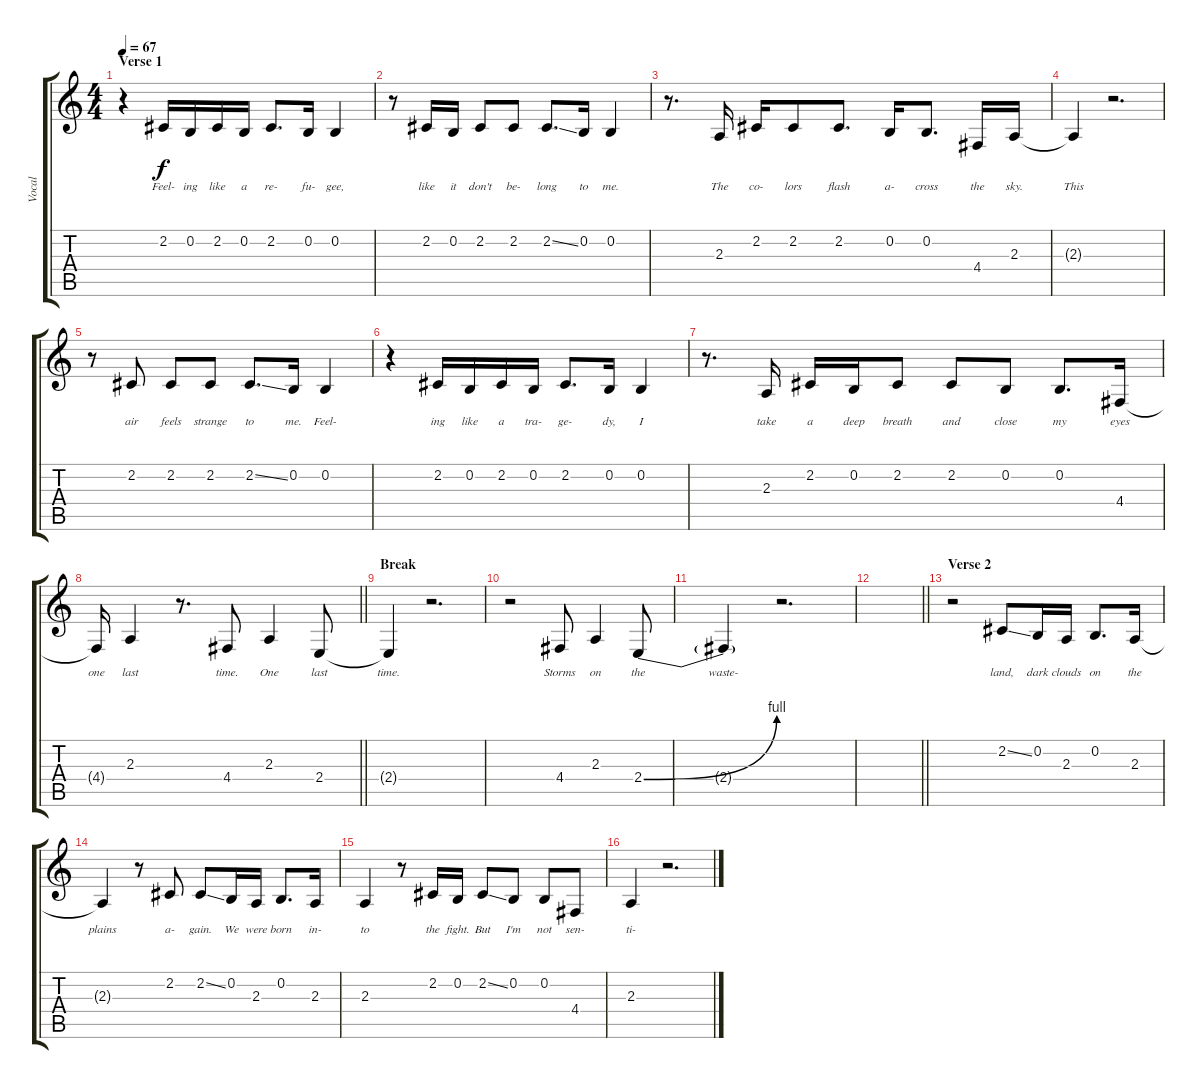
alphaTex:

\track ("Vocal" "Vocal") {instrument clarinet}
\staff {score tabs}
\tuning (E4 B3 G3 D3 A2 E2) {hide}
\ts (4 4)
\section ("" "Verse 1")
\tempo 67
\clef g2
\ks c
r.4{dy f} 2.2.16{lyrics (0 "Feel-") lyrics (1 "") lyrics (2 "") lyrics (3 "") lyrics (4 "")} 0.2.16{lyrics (0 "ing") lyrics (1 "") lyrics (2 "") lyrics (3 "") lyrics (4 "")} 2.2.16{lyrics (0 "like") lyrics (1 "") lyrics (2 "") lyrics (3 "") lyrics (4 "")} 0.2.16{lyrics (0 "a") lyrics (1 "") lyrics (2 "") lyrics (3 "") lyrics (4 "")} 2.2.8{d lyrics (0 "re-") lyrics (1 "") lyrics (2 "") lyrics (3 "") lyrics (4 "")} 0.2.16{lyrics (0 "fu-") lyrics (1 "") lyrics (2 "") lyrics (3 "") lyrics (4 "")} 0.2.4{lyrics (0 "gee,") lyrics (1 "") lyrics (2 "") lyrics (3 "") lyrics (4 "")} |
r.8 2.2.16{lyrics (0 "like") lyrics (1 "") lyrics (2 "") lyrics (3 "") lyrics (4 "")} 0.2.16{lyrics (0 "it") lyrics (1 "") lyrics (2 "") lyrics (3 "") lyrics (4 "")} 2.2.8{lyrics (0 "don't") lyrics (1 "") lyrics (2 "") lyrics (3 "") lyrics (4 "")} 2.2.8{lyrics (0 "be-") lyrics (1 "") lyrics (2 "") lyrics (3 "") lyrics (4 "")} 2.2{ss}.8{d lyrics (0 "long") lyrics (1 "") lyrics (2 "") lyrics (3 "") lyrics (4 "")} 0.2.16{lyrics (0 "to") lyrics (1 "") lyrics (2 "") lyrics (3 "") lyrics (4 "")} 0.2.4{lyrics (0 "me.") lyrics (1 "") lyrics (2 "") lyrics (3 "") lyrics (4 "")} |
r.8{d} 2.3.16{lyrics (0 "The") lyrics (1 "") lyrics (2 "") lyrics (3 "") lyrics (4 "")} 2.2.16{lyrics (0 "co-") lyrics (1 "") lyrics (2 "") lyrics (3 "") lyrics (4 "")} 2.2.8{lyrics (0 "lors") lyrics (1 "") lyrics (2 "") lyrics (3 "") lyrics (4 "")} 2.2.8{d lyrics (0 "flash") lyrics (1 "") lyrics (2 "") lyrics (3 "") lyrics (4 "")} 0.2.16{lyrics (0 "a-") lyrics (1 "") lyrics (2 "") lyrics (3 "") lyrics (4 "")} 0.2.8{d lyrics (0 "cross") lyrics (1 "") lyrics (2 "") lyrics (3 "") lyrics (4 "")} 4.4.16{lyrics (0 "the") lyrics (1 "") lyrics (2 "") lyrics (3 "") lyrics (4 "")} 2.3.16{lyrics (0 "sky.") lyrics (1 "") lyrics (2 "") lyrics (3 "") lyrics (4 "")} |
2.3{t}.4{lyrics (0 "This") lyrics (1 "") lyrics (2 "") lyrics (3 "") lyrics (4 "")} r.2{d} |
r.8 2.2.8{lyrics (0 "air") lyrics (1 "") lyrics (2 "") lyrics (3 "") lyrics (4 "")} 2.2.8{lyrics (0 "feels") lyrics (1 "") lyrics (2 "") lyrics (3 "") lyrics (4 "")} 2.2.8{lyrics (0 "strange") lyrics (1 "") lyrics (2 "") lyrics (3 "") lyrics (4 "")} 2.2{ss}.8{d lyrics (0 "to") lyrics (1 "") lyrics (2 "") lyrics (3 "") lyrics (4 "")} 0.2.16{lyrics (0 "me.") lyrics (1 "") lyrics (2 "") lyrics (3 "") lyrics (4 "")} 0.2.4{lyrics (0 "Feel-") lyrics (1 "") lyrics (2 "") lyrics (3 "") lyrics (4 "")} |
r.4 2.2.16{lyrics (0 "ing") lyrics (1 "") lyrics (2 "") lyrics (3 "") lyrics (4 "")} 0.2.16{lyrics (0 "like") lyrics (1 "") lyrics (2 "") lyrics (3 "") lyrics (4 "")} 2.2.16{lyrics (0 "a") lyrics (1 "") lyrics (2 "") lyrics (3 "") lyrics (4 "")} 0.2.16{lyrics (0 "tra-") lyrics (1 "") lyrics (2 "") lyrics (3 "") lyrics (4 "")} 2.2.8{d lyrics (0 "ge-") lyrics (1 "") lyrics (2 "") lyrics (3 "") lyrics (4 "")} 0.2.16{lyrics (0 "dy,") lyrics (1 "") lyrics (2 "") lyrics (3 "") lyrics (4 "")} 0.2.4{lyrics (0 "I") lyrics (1 "") lyrics (2 "") lyrics (3 "") lyrics (4 "")} |
r.8{d} 2.3.16{lyrics (0 "take") lyrics (1 "") lyrics (2 "") lyrics (3 "") lyrics (4 "")} 2.2.16{lyrics (0 "a") lyrics (1 "") lyrics (2 "") lyrics (3 "") lyrics (4 "")} 0.2.16{lyrics (0 "deep") lyrics (1 "") lyrics (2 "") lyrics (3 "") lyrics (4 "")} 2.2.8{lyrics (0 "breath") lyrics (1 "") lyrics (2 "") lyrics (3 "") lyrics (4 "")} 2.2.8{lyrics (0 "and") lyrics (1 "") lyrics (2 "") lyrics (3 "") lyrics (4 "")} 0.2.8{lyrics (0 "close") lyrics (1 "") lyrics (2 "") lyrics (3 "") lyrics (4 "")} 0.2.8{d lyrics (0 "my") lyrics (1 "") lyrics (2 "") lyrics (3 "") lyrics (4 "")} 4.4.16{lyrics (0 "eyes") lyrics (1 "") lyrics (2 "") lyrics (3 "") lyrics (4 "")} |
\barLineRight lightlight
4.4{t}.16{lyrics (0 "one") lyrics (1 "") lyrics (2 "") lyrics (3 "") lyrics (4 "")} 2.3.4{lyrics (0 "last") lyrics (1 "") lyrics (2 "") lyrics (3 "") lyrics (4 "")} r.8{d} 4.4.8{lyrics (0 "time.") lyrics (1 "") lyrics (2 "") lyrics (3 "") lyrics (4 "")} 2.3.4{lyrics (0 "One") lyrics (1 "") lyrics (2 "") lyrics (3 "") lyrics (4 "")} 2.4.8{lyrics (0 "last") lyrics (1 "") lyrics (2 "") lyrics (3 "") lyrics (4 "")} |
\section ("" "Break")
2.4{t}.4{lyrics (0 "time.") lyrics (1 "") lyrics (2 "") lyrics (3 "") lyrics (4 "")} r.2{d} |
r.2 4.4.8{lyrics (0 "Storms") lyrics (1 "") lyrics (2 "") lyrics (3 "") lyrics (4 "")} 2.3.4{lyrics (0 "on") lyrics (1 "") lyrics (2 "") lyrics (3 "") lyrics (4 "")} 2.4{be (bend 0 0 60 4)}.8{lyrics (0 "the") lyrics (1 "") lyrics (2 "") lyrics (3 "") lyrics (4 "")} |
2.4{t}.4{lyrics (0 "waste-") lyrics (1 "") lyrics (2 "") lyrics (3 "") lyrics (4 "")} r.2{d} |
\barLineRight lightlight
|
\section ("" "Verse 2")
r.2 2.2{ss}.8{lyrics (0 "land,") lyrics (1 "") lyrics (2 "") lyrics (3 "") lyrics (4 "")} 0.2.16{lyrics (0 "dark") lyrics (1 "") lyrics (2 "") lyrics (3 "") lyrics (4 "")} 2.3.16{lyrics (0 "clouds") lyrics (1 "") lyrics (2 "") lyrics (3 "") lyrics (4 "")} 0.2.8{d lyrics (0 "on") lyrics (1 "") lyrics (2 "") lyrics (3 "") lyrics (4 "")} 2.3.16{lyrics (0 "the") lyrics (1 "") lyrics (2 "") lyrics (3 "") lyrics (4 "")} |
2.3{t}.4{lyrics (0 "plains") lyrics (1 "") lyrics (2 "") lyrics (3 "") lyrics (4 "")} r.8 2.2.8{lyrics (0 "a-") lyrics (1 "") lyrics (2 "") lyrics (3 "") lyrics (4 "")} 2.2{ss}.8{lyrics (0 "gain.") lyrics (1 "") lyrics (2 "") lyrics (3 "") lyrics (4 "")} 0.2.16{lyrics (0 "We") lyrics (1 "") lyrics (2 "") lyrics (3 "") lyrics (4 "")} 2.3.16{lyrics (0 "were") lyrics (1 "") lyrics (2 "") lyrics (3 "") lyrics (4 "")} 0.2.8{d lyrics (0 "born") lyrics (1 "") lyrics (2 "") lyrics (3 "") lyrics (4 "")} 2.3.16{lyrics (0 "in-") lyrics (1 "") lyrics (2 "") lyrics (3 "") lyrics (4 "")} |
2.3.4{lyrics (0 "to") lyrics (1 "") lyrics (2 "") lyrics (3 "") lyrics (4 "")} r.8 2.2.16{lyrics (0 "the") lyrics (1 "") lyrics (2 "") lyrics (3 "") lyrics (4 "")} 0.2.16{lyrics (0 "fight.") lyrics (1 "") lyrics (2 "") lyrics (3 "") lyrics (4 "")} 2.2{ss}.8{lyrics (0 "But") lyrics (1 "") lyrics (2 "") lyrics (3 "") lyrics (4 "")} 0.2.8{lyrics (0 "I'm") lyrics (1 "") lyrics (2 "") lyrics (3 "") lyrics (4 "")} 0.2.8{lyrics (0 "not") lyrics (1 "") lyrics (2 "") lyrics (3 "") lyrics (4 "")} 4.4.8{lyrics (0 "sen-") lyrics (1 "") lyrics (2 "") lyrics (3 "") lyrics (4 "")} |
2.3.4{lyrics (0 "ti-") lyrics (1 "") lyrics (2 "") lyrics (3 "") lyrics (4 "")} r.2{d}
